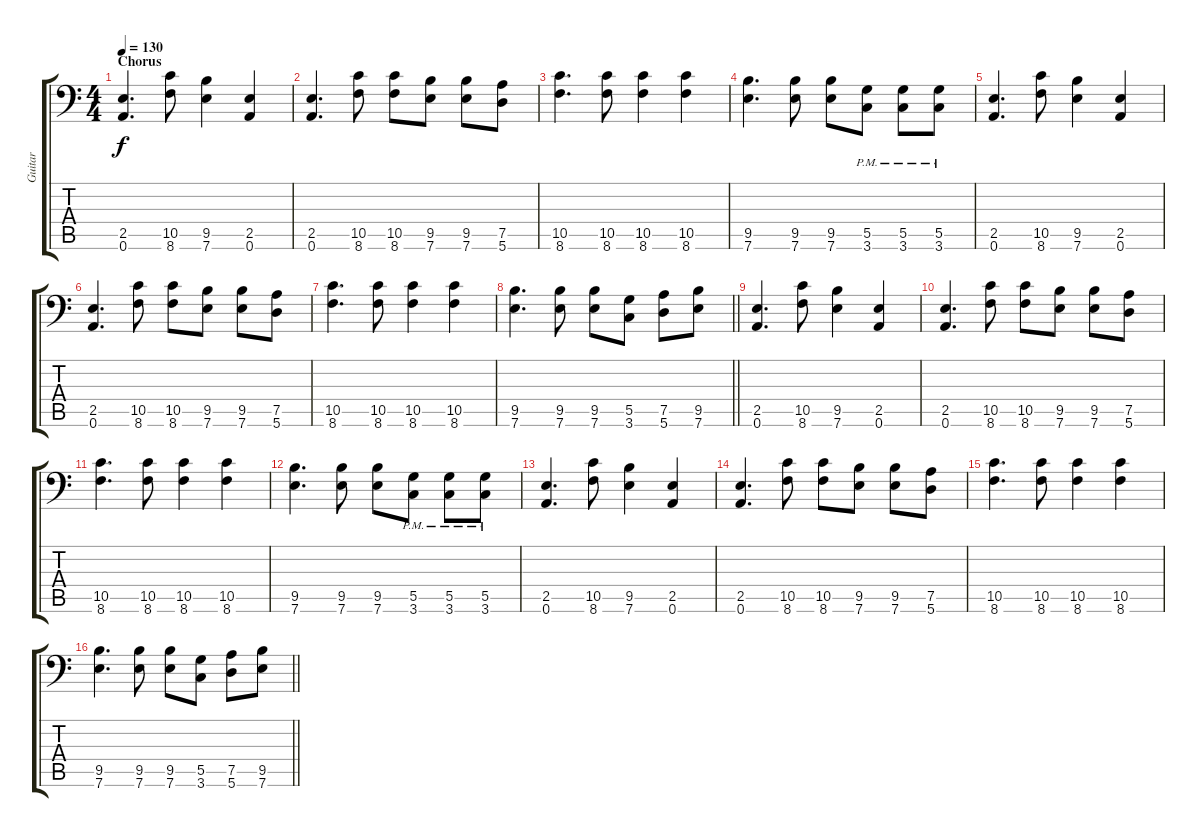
\track ("Guitar" "Guitar") {instrument overdrivenguitar}
\staff {score tabs}
\tuning (A3 E3 C3 G2 D2 A1) {hide}
\ts (4 4)
\section ("" "Chorus")
\tempo 130
\clef f4
\ks c
(2.5 0.6).4{d dy f} (10.5 8.6).8 (9.5 7.6).4 (2.5 0.6).4 |
(2.5 0.6).4{d} (10.5 8.6).8 (10.5 8.6).8 (9.5 7.6).8 (9.5 7.6).8 (7.5 5.6).8 |
(10.5 8.6).4{d} (10.5 8.6).8 (10.5 8.6).4 (10.5 8.6).4 |
(9.5 7.6).4{d} (9.5 7.6).8 (9.5 7.6).8 (5.5{pm} 3.6{pm}).8 (5.5{pm} 3.6{pm}).8 (5.5{pm} 3.6{pm}).8 |
(2.5 0.6).4{d} (10.5 8.6).8 (9.5 7.6).4 (2.5 0.6).4 |
(2.5 0.6).4{d} (10.5 8.6).8 (10.5 8.6).8 (9.5 7.6).8 (9.5 7.6).8 (7.5 5.6).8 |
(10.5 8.6).4{d} (10.5 8.6).8 (10.5 8.6).4 (10.5 8.6).4 |
\barLineRight lightlight
(9.5 7.6).4{d} (9.5 7.6).8 (9.5 7.6).8 (5.5 3.6).8 (7.5 5.6).8 (9.5 7.6).8 |
(2.5 0.6).4{d} (10.5 8.6).8 (9.5 7.6).4 (2.5 0.6).4 |
(2.5 0.6).4{d} (10.5 8.6).8 (10.5 8.6).8 (9.5 7.6).8 (9.5 7.6).8 (7.5 5.6).8 |
(10.5 8.6).4{d} (10.5 8.6).8 (10.5 8.6).4 (10.5 8.6).4 |
(9.5 7.6).4{d} (9.5 7.6).8 (9.5 7.6).8 (5.5{pm} 3.6{pm}).8 (5.5{pm} 3.6{pm}).8 (5.5{pm} 3.6{pm}).8 |
(2.5 0.6).4{d} (10.5 8.6).8 (9.5 7.6).4 (2.5 0.6).4 |
(2.5 0.6).4{d} (10.5 8.6).8 (10.5 8.6).8 (9.5 7.6).8 (9.5 7.6).8 (7.5 5.6).8 |
(10.5 8.6).4{d} (10.5 8.6).8 (10.5 8.6).4 (10.5 8.6).4 |
\barLineRight lightlight
(9.5 7.6).4{d} (9.5 7.6).8 (9.5 7.6).8 (5.5 3.6).8 (7.5 5.6).8 (9.5 7.6).8
